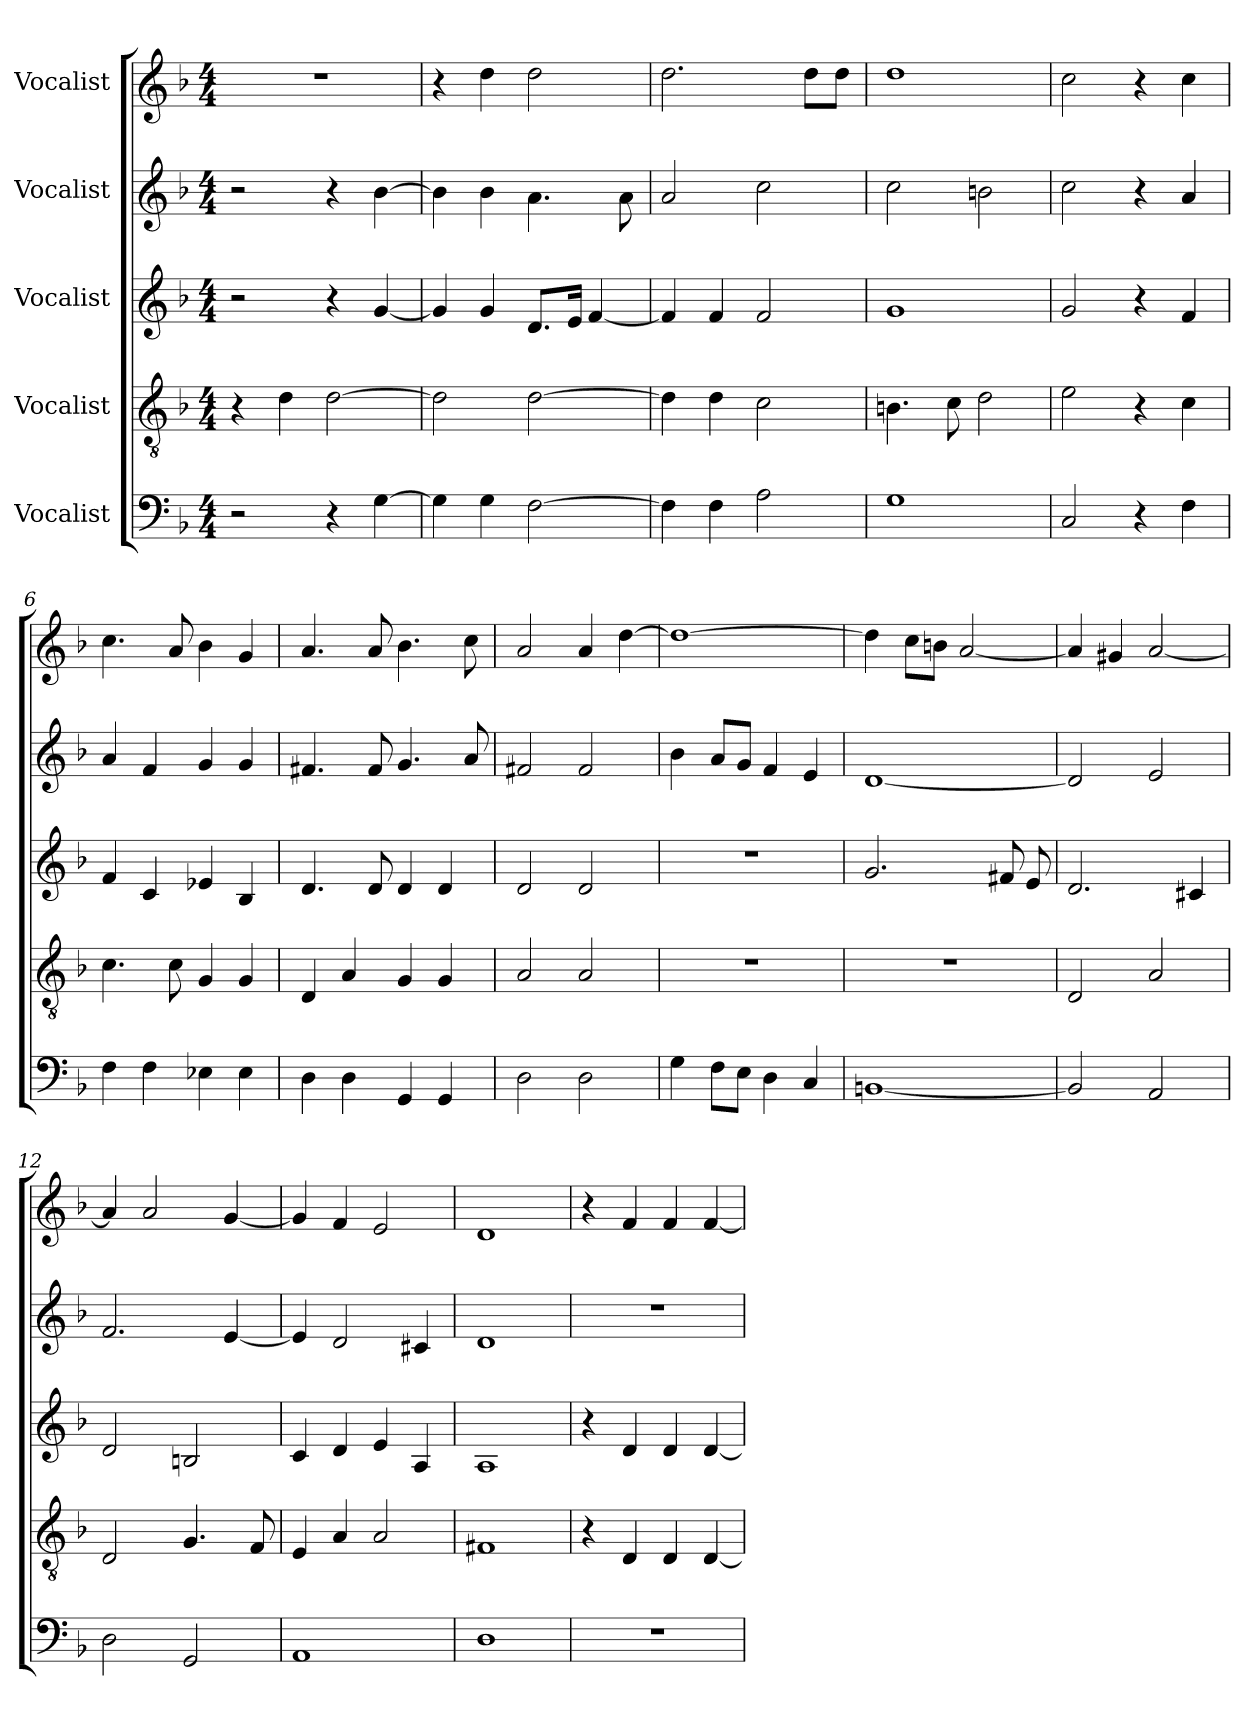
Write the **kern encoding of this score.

**kern	**kern	**kern	**kern	**kern
*part5	*part4	*part3	*part2	*part1
*staff5	*staff4	*staff3	*staff2	*staff1
*I"Vocalist	*I"Vocalist	*I"Vocalist	*I"Vocalist	*I"Vocalist
*clefF4	*clefGv2	*clefG2	*clefG2	*clefG2
*k[b-]	*k[b-]	*k[b-]	*k[b-]	*k[b-]
*M4/4	*M4/4	*M4/4	*M4/4	*M4/4
*MM120	*MM120	*MM120	*MM120	*MM120
=1	=1	=1	=1	=1
2r	4r	2r	2r	1r
.	4d\	.	.	.
4r	[2d\	4r	4r	.
[4G\	.	[4g/	[4b-\	.
=2	=2	=2	=2	=2
4G\]	2d\]	4g/]	4b-\]	4r
4G\	.	4g/	4b-\	4dd\
[2F\	[2d\	8.d/L	4.a\	2dd\
.	.	16e/Jk	.	.
.	.	[4f/	.	.
.	.	.	8a\	.
=3	=3	=3	=3	=3
4F\]	4d\]	4f/]	2a/	2.dd\
4F\	4d\	4f/	.	.
2A\	2c\	2f/	2cc\	.
.	.	.	.	8dd\L
.	.	.	.	8dd\J
=4	=4	=4	=4	=4
1G	4.Bn\	1g	2cc\	1dd
.	8c\	.	.	.
.	2d\	.	2bn\	.
=5	=5	=5	=5	=5
2C/	2e\	2g/	2cc\	2cc\
4r	4r	4r	4r	4r
4F\	4c\	4f/	4a/	4cc\
=6	=6	=6	=6	=6
4F\	4.c\	4f/	4a/	4.cc\
4F\	.	4c/	4f/	.
.	8c\	.	.	8a/
4E-X\	4G/	4e-X/	4g/	4b-\
4E-\	4G/	4B-/	4g/	4g/
=7	=7	=7	=7	=7
4D\	4D/	4.d/	4.f#X/	4.a/
4D\	4A/	.	.	.
.	.	8d/	8f#/	8a/
4GG/	4G/	4d/	4.g/	4.b-\
4GG/	4G/	4d/	.	.
.	.	.	8a/	8cc\
=8	=8	=8	=8	=8
2D\	2A/	2d/	2f#X/	2a/
2D\	2A/	2d/	2f#/	4a/
.	.	.	.	[4dd\
=9	=9	=9	=9	=9
4G\	1r	1r	4b-\	1dd_
8F\L	.	.	8a/L	.
8E\J	.	.	8g/J	.
4D\	.	.	4f/	.
4C/	.	.	4e/	.
=10	=10	=10	=10	=10
[1BBn	1r	2.g/	[1d	4dd\]
.	.	.	.	8cc\L
.	.	.	.	8bn\J
.	.	.	.	[2a/
.	.	8f#X/	.	.
.	.	8e/	.	.
=11	=11	=11	=11	=11
2BB/]	2D/	2.d/	2d/]	4a/]
.	.	.	.	4g#X/
2AA/	2A/	.	2e/	[2a/
.	.	4c#X/	.	.
=12	=12	=12	=12	=12
2D\	2D/	2d/	2.f/	4a/]
.	.	.	.	2a/
2GG/	4.G/	2Bn/	.	.
.	.	.	[4e/	[4g/
.	8F/	.	.	.
=13	=13	=13	=13	=13
1AA	4E/	4c/	4e/]	4g/]
.	4A/	4d/	2d/	4f/
.	2A/	4e/	.	2e/
.	.	4A/	4c#X/	.
=14	=14	=14	=14	=14
1D	1F#X	1A	1d	1d
=15	=15	=15	=15	=15
1r	4r	4r	1r	4r
.	4D/	4d/	.	4f/
.	4D/	4d/	.	4f/
.	[4D/	[4d/	.	[4f/
=	=	=	=	=
*-	*-	*-	*-	*-
